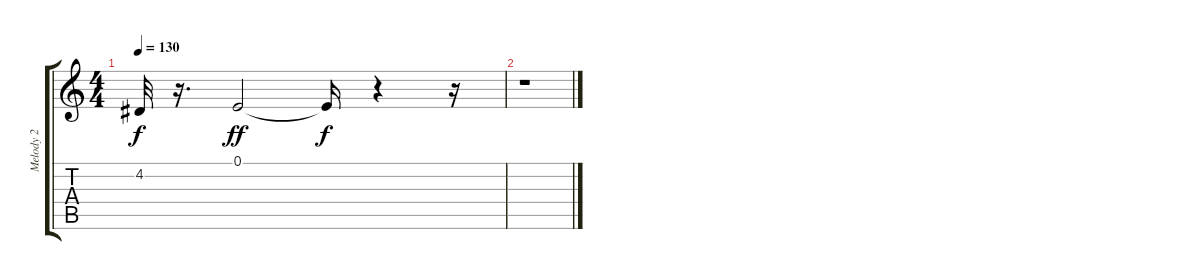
\track ("Melody 2" "Melody 2") {instrument lead4chiff}
\staff {score tabs}
\tuning (E4 B3 G3 D3 A2 E2) {hide}
\ts (4 4)
\tempo 130
\clef g2
\ks c
4.2{t}.32{dy f} r.16{d} 0.1.2{dy ff} 0.1{t}.16{dy f} r.4 r.16 |
r.1
